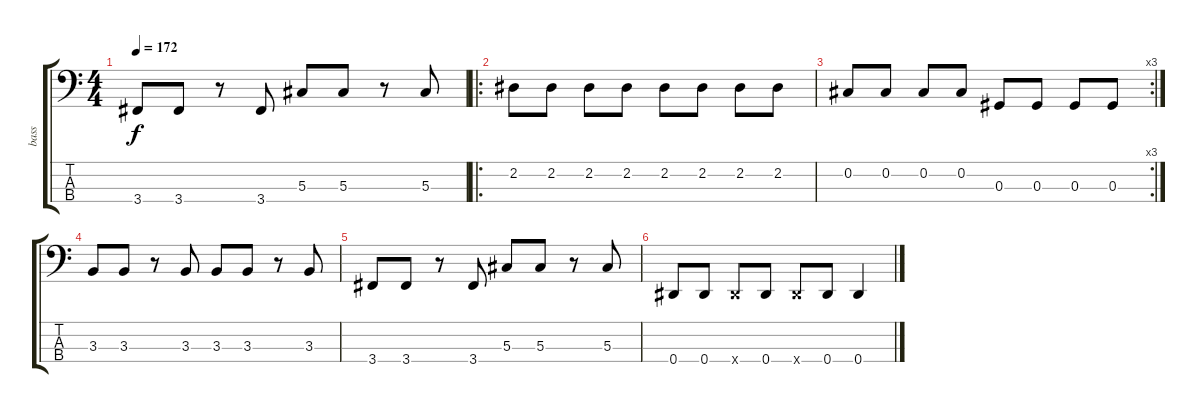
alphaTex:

\track ("bass" "bass") {instrument electricbasspick}
\staff {score tabs}
\tuning (Gb2 Db2 Ab1 Eb1) {hide}
\ts (4 4)
\tempo 172
\clef f4
\ks c
3.4.8{dy f} 3.4.8 r.8 3.4.8 5.3.8 5.3.8 r.8 5.3.8 |
\ro
2.2.8 2.2.8 2.2.8 2.2.8 2.2.8 2.2.8 2.2.8 2.2.8 |
\rc 3
0.2.8 0.2.8 0.2.8 0.2.8 0.3.8 0.3.8 0.3.8 0.3.8 |
3.3.8 3.3.8 r.8 3.3.8 3.3.8 3.3.8 r.8 3.3.8 |
3.4.8 3.4.8 r.8 3.4.8 5.3.8 5.3.8 r.8 5.3.8 |
0.4.8 0.4.8 0.4{x}.8 0.4.8 0.4{x}.8 0.4.8 0.4.4
